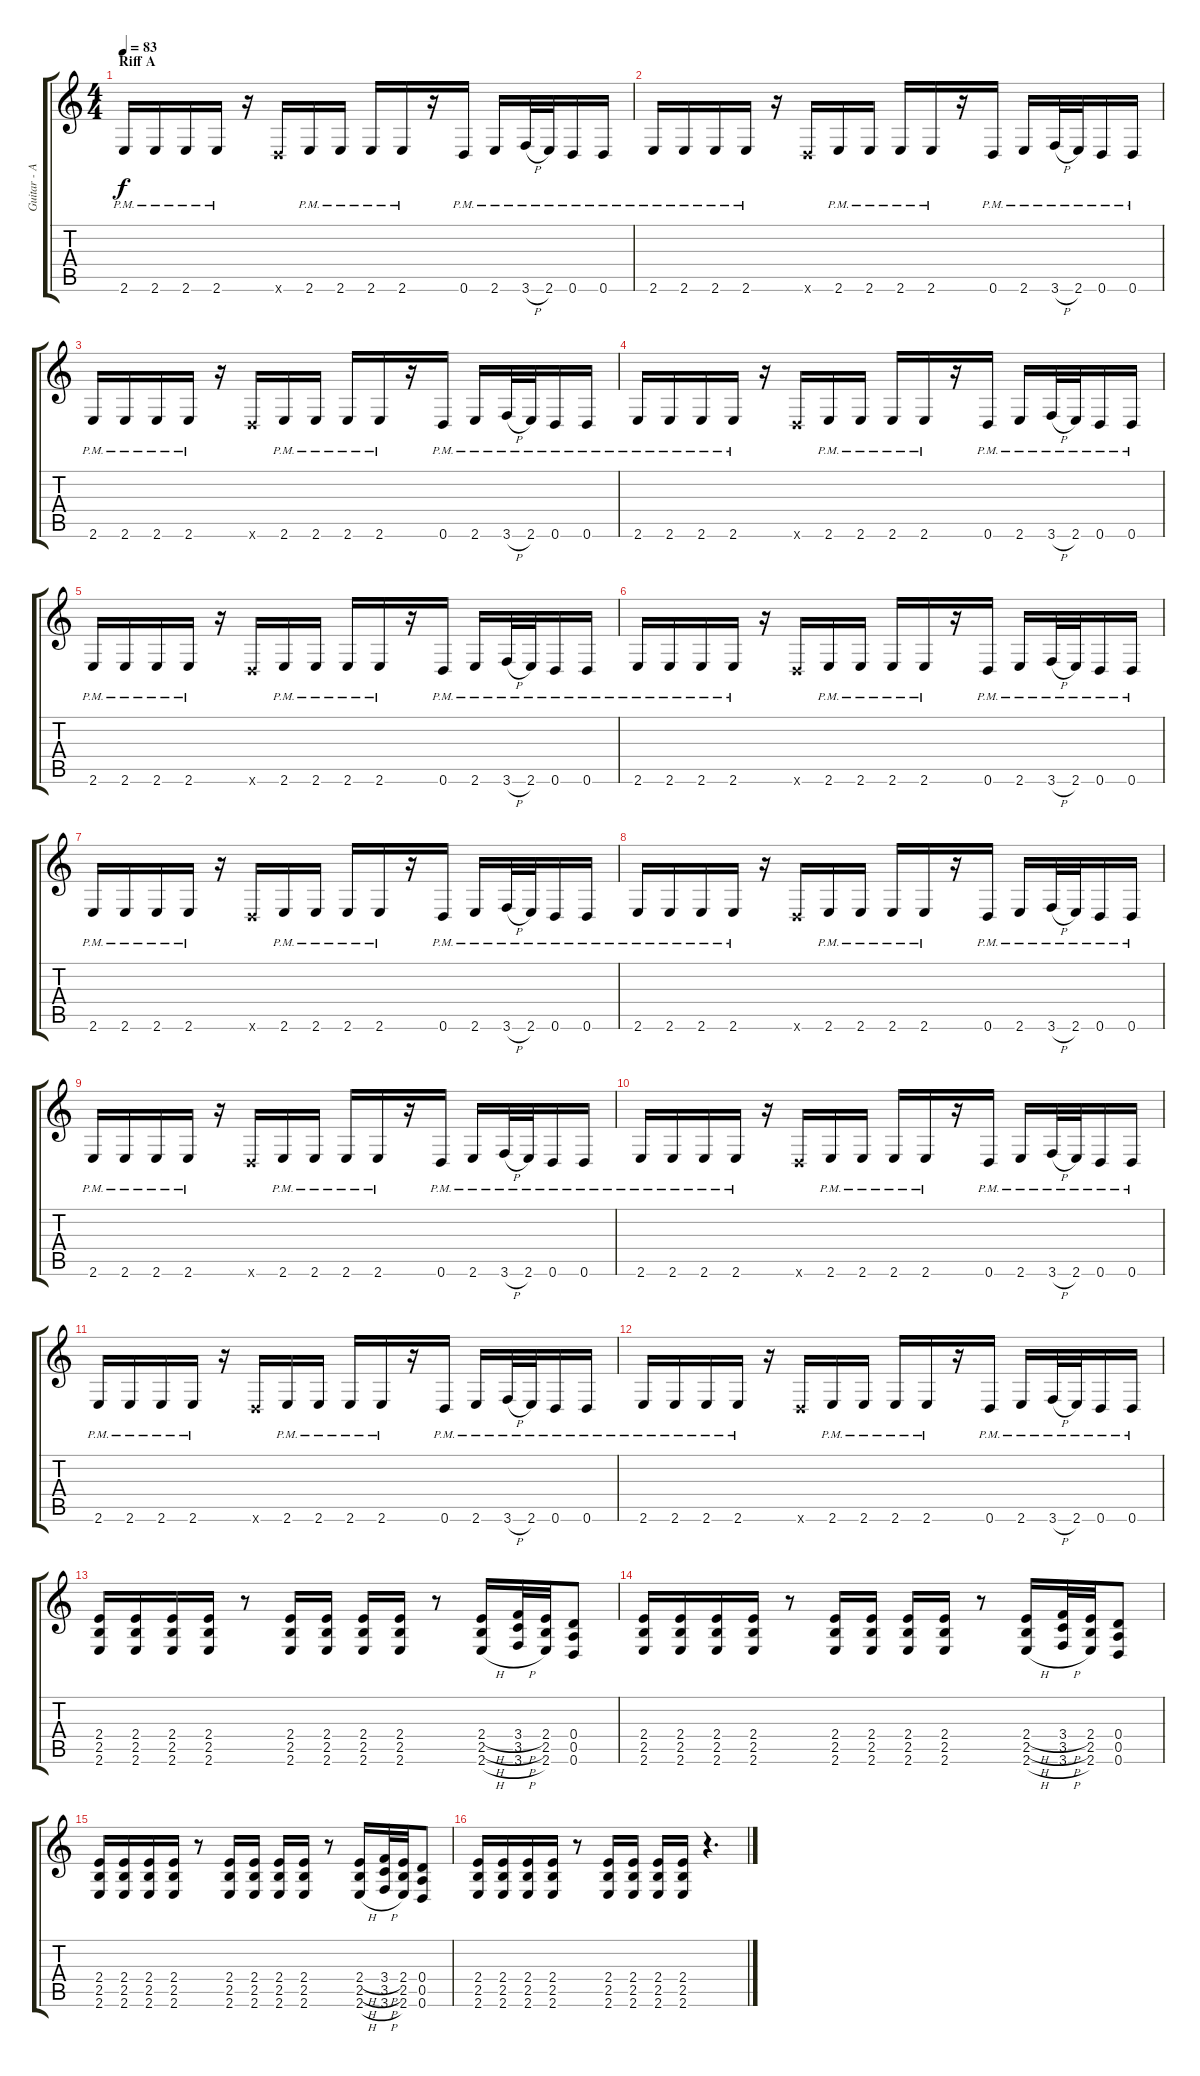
\track ("Guitar - Adam Jones " "Guitar - A") {instrument distortionguitar}
\staff {score tabs}
\tuning (E4 B3 G3 D3 A2 D2) {hide}
\ts (4 4)
\section ("" "Riff A")
\tempo 83
\clef g2
\ks c
2.6{pm}.16{dy f} 2.6{pm}.16 2.6{pm}.16 2.6{pm}.16 r.16 0.6{x}.16 2.6{pm}.16 2.6{pm}.16 2.6{pm}.16 2.6{pm}.16 r.16 0.6{pm}.16 2.6{pm}.16 3.6{h pm}.32 2.6{pm}.32 0.6{pm}.16 0.6{pm}.16 |
2.6{pm}.16 2.6{pm}.16 2.6{pm}.16 2.6{pm}.16 r.16 0.6{x}.16 2.6{pm}.16 2.6{pm}.16 2.6{pm}.16 2.6{pm}.16 r.16 0.6{pm}.16 2.6{pm}.16 3.6{h pm}.32 2.6{pm}.32 0.6{pm}.16 0.6{pm}.16 |
2.6{pm}.16 2.6{pm}.16 2.6{pm}.16 2.6{pm}.16 r.16 0.6{x}.16 2.6{pm}.16 2.6{pm}.16 2.6{pm}.16 2.6{pm}.16 r.16 0.6{pm}.16 2.6{pm}.16 3.6{h pm}.32 2.6{pm}.32 0.6{pm}.16 0.6{pm}.16 |
2.6{pm}.16 2.6{pm}.16 2.6{pm}.16 2.6{pm}.16 r.16 0.6{x}.16 2.6{pm}.16 2.6{pm}.16 2.6{pm}.16 2.6{pm}.16 r.16 0.6{pm}.16 2.6{pm}.16 3.6{h pm}.32 2.6{pm}.32 0.6{pm}.16 0.6{pm}.16 |
2.6{pm}.16 2.6{pm}.16 2.6{pm}.16 2.6{pm}.16 r.16 0.6{x}.16 2.6{pm}.16 2.6{pm}.16 2.6{pm}.16 2.6{pm}.16 r.16 0.6{pm}.16 2.6{pm}.16 3.6{h pm}.32 2.6{pm}.32 0.6{pm}.16 0.6{pm}.16 |
2.6{pm}.16 2.6{pm}.16 2.6{pm}.16 2.6{pm}.16 r.16 0.6{x}.16 2.6{pm}.16 2.6{pm}.16 2.6{pm}.16 2.6{pm}.16 r.16 0.6{pm}.16 2.6{pm}.16 3.6{h pm}.32 2.6{pm}.32 0.6{pm}.16 0.6{pm}.16 |
2.6{pm}.16 2.6{pm}.16 2.6{pm}.16 2.6{pm}.16 r.16 0.6{x}.16 2.6{pm}.16 2.6{pm}.16 2.6{pm}.16 2.6{pm}.16 r.16 0.6{pm}.16 2.6{pm}.16 3.6{h pm}.32 2.6{pm}.32 0.6{pm}.16 0.6{pm}.16 |
2.6{pm}.16 2.6{pm}.16 2.6{pm}.16 2.6{pm}.16 r.16 0.6{x}.16 2.6{pm}.16 2.6{pm}.16 2.6{pm}.16 2.6{pm}.16 r.16 0.6{pm}.16 2.6{pm}.16 3.6{h pm}.32 2.6{pm}.32 0.6{pm}.16 0.6{pm}.16 |
2.6{pm}.16 2.6{pm}.16 2.6{pm}.16 2.6{pm}.16 r.16 0.6{x}.16 2.6{pm}.16 2.6{pm}.16 2.6{pm}.16 2.6{pm}.16 r.16 0.6{pm}.16 2.6{pm}.16 3.6{h pm}.32 2.6{pm}.32 0.6{pm}.16 0.6{pm}.16 |
2.6{pm}.16 2.6{pm}.16 2.6{pm}.16 2.6{pm}.16 r.16 0.6{x}.16 2.6{pm}.16 2.6{pm}.16 2.6{pm}.16 2.6{pm}.16 r.16 0.6{pm}.16 2.6{pm}.16 3.6{h pm}.32 2.6{pm}.32 0.6{pm}.16 0.6{pm}.16 |
2.6{pm}.16 2.6{pm}.16 2.6{pm}.16 2.6{pm}.16 r.16 0.6{x}.16 2.6{pm}.16 2.6{pm}.16 2.6{pm}.16 2.6{pm}.16 r.16 0.6{pm}.16 2.6{pm}.16 3.6{h pm}.32 2.6{pm}.32 0.6{pm}.16 0.6{pm}.16 |
2.6{pm}.16 2.6{pm}.16 2.6{pm}.16 2.6{pm}.16 r.16 0.6{x}.16 2.6{pm}.16 2.6{pm}.16 2.6{pm}.16 2.6{pm}.16 r.16 0.6{pm}.16 2.6{pm}.16 3.6{h pm}.32 2.6{pm}.32 0.6{pm}.16 0.6{pm}.16 |
(2.4 2.5 2.6).16 (2.4 2.5 2.6).16 (2.4 2.5 2.6).16 (2.4 2.5 2.6).16 r.8 (2.4 2.5 2.6).16 (2.4 2.5 2.6).16 (2.4 2.5 2.6).16 (2.4 2.5 2.6).16 r.8 (2.4{h} 2.5{h} 2.6{h}).16 (3.4{h} 3.5{h} 3.6{h}).32 (2.4 2.5 2.6).32 (0.4 0.5 0.6).8 |
(2.4 2.5 2.6).16 (2.4 2.5 2.6).16 (2.4 2.5 2.6).16 (2.4 2.5 2.6).16 r.8 (2.4 2.5 2.6).16 (2.4 2.5 2.6).16 (2.4 2.5 2.6).16 (2.4 2.5 2.6).16 r.8 (2.4{h} 2.5{h} 2.6{h}).16 (3.4{h} 3.5{h} 3.6{h}).32 (2.4 2.5 2.6).32 (0.4 0.5 0.6).8 |
(2.4 2.5 2.6).16 (2.4 2.5 2.6).16 (2.4 2.5 2.6).16 (2.4 2.5 2.6).16 r.8 (2.4 2.5 2.6).16 (2.4 2.5 2.6).16 (2.4 2.5 2.6).16 (2.4 2.5 2.6).16 r.8 (2.4{h} 2.5{h} 2.6{h}).16 (3.4{h} 3.5{h} 3.6{h}).32 (2.4 2.5 2.6).32 (0.4 0.5 0.6).8 |
(2.4 2.5 2.6).16 (2.4 2.5 2.6).16 (2.4 2.5 2.6).16 (2.4 2.5 2.6).16 r.8 (2.4 2.5 2.6).16 (2.4 2.5 2.6).16 (2.4 2.5 2.6).16 (2.4 2.5 2.6).16 r.4{d}
